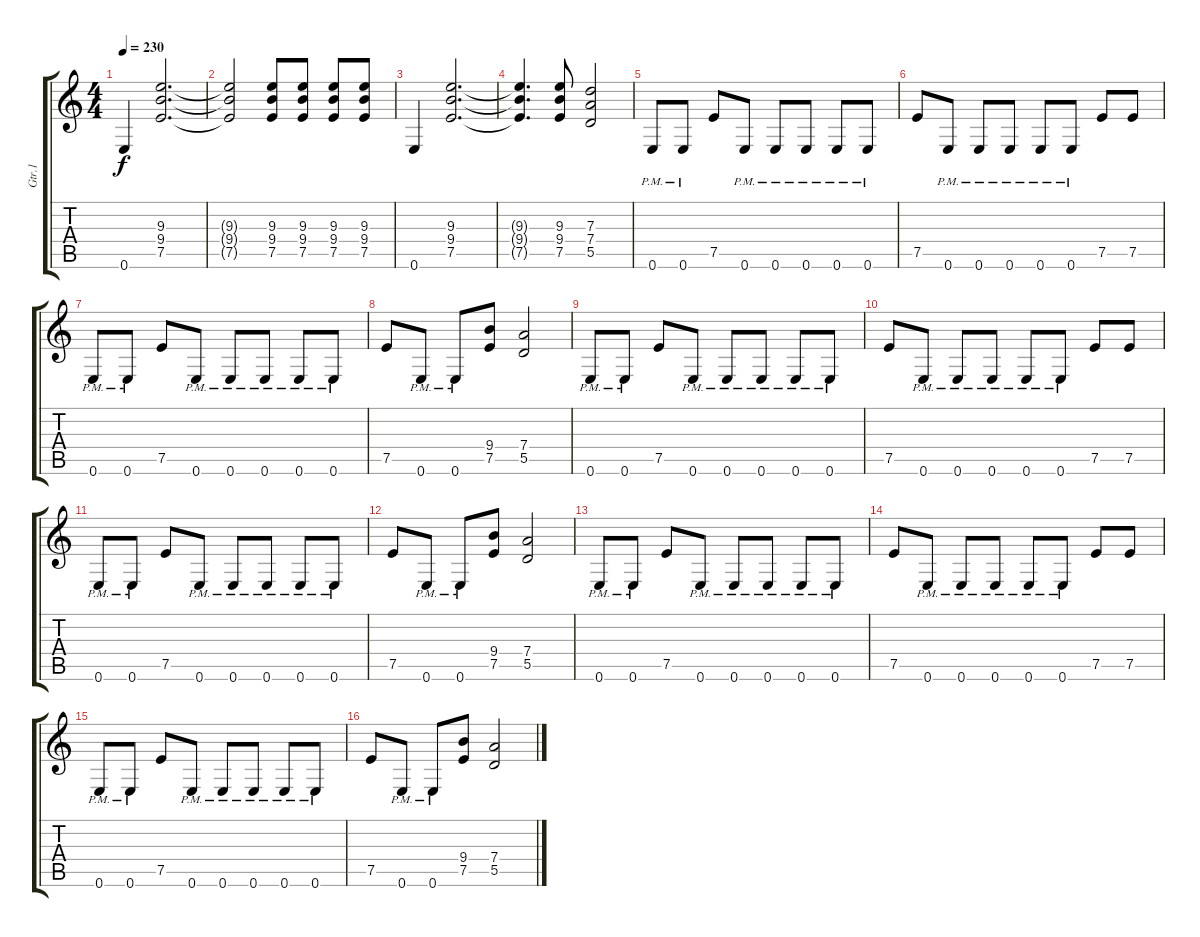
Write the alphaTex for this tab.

\track ("Gtr.1" "Gtr.1") {instrument overdrivenguitar}
\staff {score tabs}
\tuning (E4 B3 G3 D3 A2 E2) {hide}
\ts (4 4)
\tempo 230
\clef g2
\ks c
0.6.4{dy f} (9.3 9.4 7.5).2{d} |
(9.3{t} 9.4{t} 7.5{t}).2 (9.3 9.4 7.5).8 (9.3 9.4 7.5).8 (9.3 9.4 7.5).8 (9.3 9.4 7.5).8 |
0.6.4 (9.3 9.4 7.5).2{d} |
(9.3{t} 9.4{t} 7.5{t}).4{d} (9.3 9.4 7.5).8 (7.3 7.4 5.5).2 |
0.6{pm}.8 0.6{pm}.8 7.5.8 0.6{pm}.8 0.6{pm}.8 0.6{pm}.8 0.6{pm}.8 0.6{pm}.8 |
7.5.8 0.6{pm}.8 0.6{pm}.8 0.6{pm}.8 0.6{pm}.8 0.6{pm}.8 7.5.8 7.5.8 |
0.6{pm}.8 0.6{pm}.8 7.5.8 0.6{pm}.8 0.6{pm}.8 0.6{pm}.8 0.6{pm}.8 0.6{pm}.8 |
7.5.8 0.6{pm}.8 0.6{pm}.8 (9.4 7.5).8 (7.4 5.5).2 |
0.6{pm}.8 0.6{pm}.8 7.5.8 0.6{pm}.8 0.6{pm}.8 0.6{pm}.8 0.6{pm}.8 0.6{pm}.8 |
7.5.8 0.6{pm}.8 0.6{pm}.8 0.6{pm}.8 0.6{pm}.8 0.6{pm}.8 7.5.8 7.5.8 |
0.6{pm}.8 0.6{pm}.8 7.5.8 0.6{pm}.8 0.6{pm}.8 0.6{pm}.8 0.6{pm}.8 0.6{pm}.8 |
7.5.8 0.6{pm}.8 0.6{pm}.8 (9.4 7.5).8 (7.4 5.5).2 |
0.6{pm}.8 0.6{pm}.8 7.5.8 0.6{pm}.8 0.6{pm}.8 0.6{pm}.8 0.6{pm}.8 0.6{pm}.8 |
7.5.8 0.6{pm}.8 0.6{pm}.8 0.6{pm}.8 0.6{pm}.8 0.6{pm}.8 7.5.8 7.5.8 |
0.6{pm}.8 0.6{pm}.8 7.5.8 0.6{pm}.8 0.6{pm}.8 0.6{pm}.8 0.6{pm}.8 0.6{pm}.8 |
7.5.8 0.6{pm}.8 0.6{pm}.8 (9.4 7.5).8 (7.4 5.5).2
